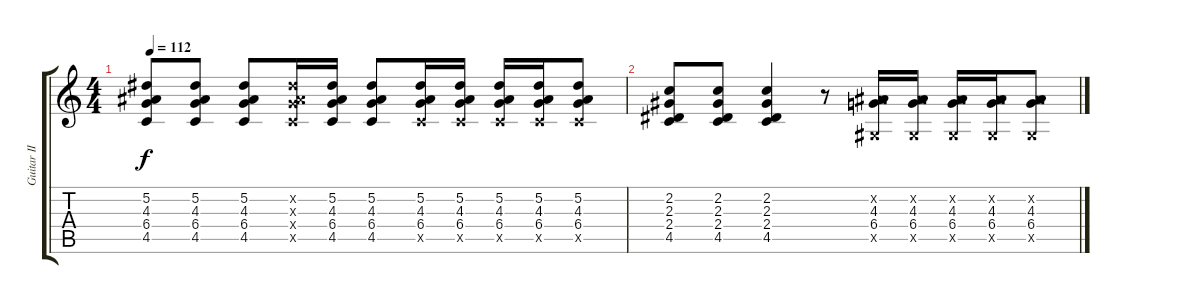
\track ("Guitar II" "Guitar II") {instrument acousticguitarsteel}
\staff {score tabs}
\tuning (Eb4 Bb3 Gb3 Db3 Ab2 Eb2) {hide}
\ts (4 4)
\tempo 112
\clef g2
\ks c
(5.2 4.3 6.4 4.5).8{dy f volume 6} (5.2 4.3 6.4 4.5).8 (5.2 4.3 6.4 4.5).8 (5.2{x} 4.3{x} 6.4{x} 4.5{x}).16 (5.2 4.3 6.4 4.5).16 (5.2 4.3 6.4 4.5).8 (5.2 4.3 6.4 4.5{x}).16 (5.2 4.3 6.4 4.5{x}).16 (5.2 4.3 6.4 4.5{x}).16 (5.2 4.3 6.4 4.5{x}).16 (5.2 4.3 6.4 4.5{x}).8 |
(2.2 2.3 2.4 4.5).8{volume 0} (2.2 2.3 2.4 4.5).8 (2.2 2.3 2.4 4.5).4 r.8 (0.2{x} 4.3 6.4 0.5{x}).16 (0.2{x} 4.3 6.4 0.5{x}).16 (0.2{x} 4.3 6.4 0.5{x}).16 (0.2{x} 4.3 6.4 0.5{x}).16 (0.2{x} 4.3 6.4 0.5{x}).8
